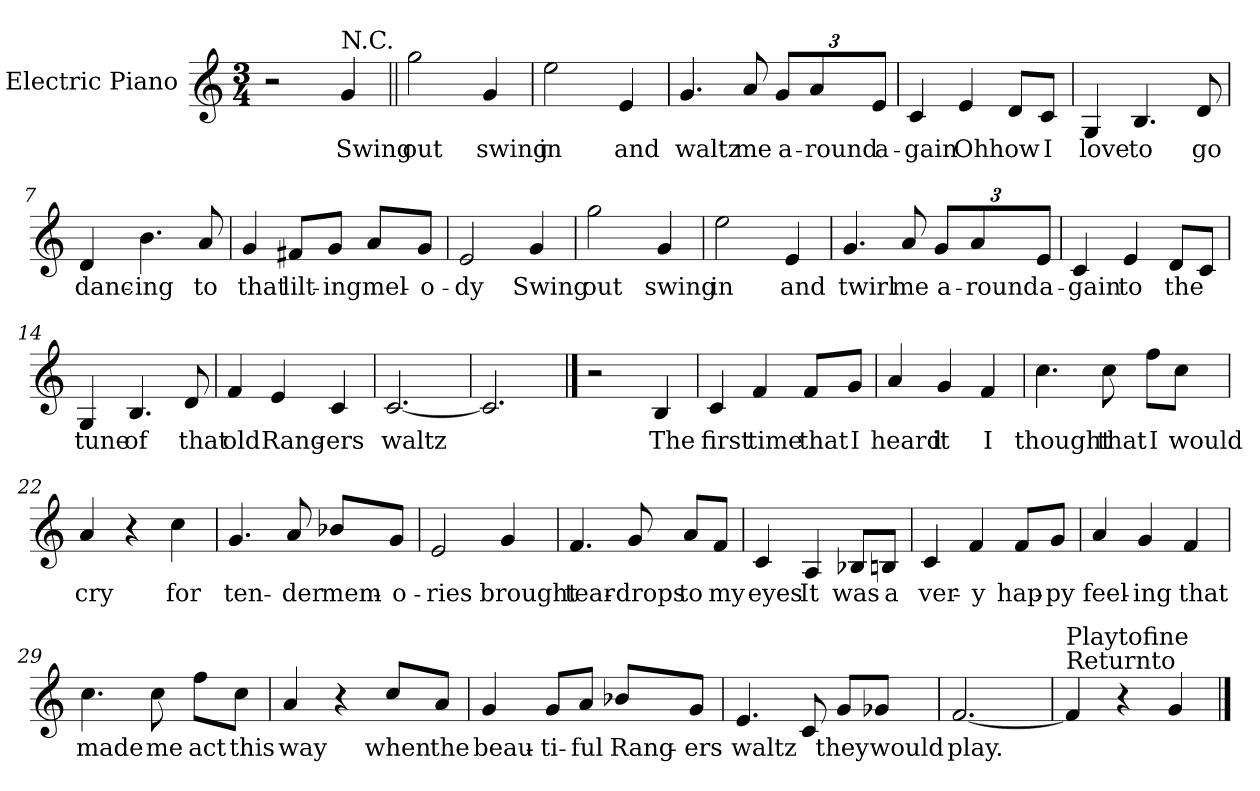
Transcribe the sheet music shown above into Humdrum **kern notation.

**kern	**text
*part1	*part1
*staff1	*staff1
*I"Electric Piano	*
*I'E.Pno	*
*clefG2	*
*k[]	*
*C:	*
*M3/4	*
=1	=1
2r	.
!LO:TX:a:t=N.C.	!
4g/	Swing
=2||	=2||
2gg\	out
4g/	swing
=3	=3
2ee\	in
4e/	and
=4	=4
4.g/	waltz
8a/	me
*Xbrackettup	*
12g/L	a-
12a/	-round
12e/J	a-
=5	=5
4c/	-gain
4e/	Oh
8d/L	how
8c/J	I
!!LO:LB:g=z
=6	=6
4G/	love
4.B/	to
8d/	go
=7	=7
4d/	danc-
4.b\	-ing
8a/	to
=8	=8
4g/	that
8f#X/L	lilt-
8g/J	-ing
8a/L	mel-
8g/J	-o-
=9	=9
2e/	-dy
4g/	Swing
=10	=10
2gg\	out
4g/	swing
=11	=11
2ee\	in
4e/	and
!!LO:LB:g=z
=12	=12
4.g/	twirl
8a/	me
12g/L	a-
12a/	-round
12e/J	a-
=13	=13
4c/	-gain
4e/	to
8d/L	the
8c/J	.
=14	=14
4G/	tune
4.B/	of
8d/	that
=15	=15
4f/	old
4e/	Rang-
4c/	-ers
=16	=16
[2.c/	waltz
=17	=17
2.c/]	.
!!LO:LB:g=z
==18	==18
2r	.
4B/	The
=19	=19
4c/	first
4f/	time
8f/L	that
8g/J	I
=20	=20
4a/	heard
4g/	it
4f/	I
=21	=21
4.cc\	thought
8cc\	that
8ff\L	I
8cc\J	would
=22	=22
4a/	cry
4r	.
4cc\	for
!!LO:LB:g=z
=23	=23
4.g/	ten-
8a/	-der
8b-X/L	mem-
8g/J	-o-
=24	=24
2e/	-ries
4g/	brought
=25	=25
4.f/	tear-
8g/	-drops
8a/L	to
8f/J	my
=26	=26
4c/	eyes
4A/	It
8B-X/L	was
8Bn/J	a
!!LO:LB:g=z
=27	=27
4c/	ver-
4f/	-y
8f/L	hap-
8g/J	-py
=28	=28
4a/	feel-
4g/	-ing
4f/	that
=29	=29
4.cc\	made
8cc\	me
8ff\L	act
8cc\J	this
=30	=30
4a/	way
4r	.
8cc/L	when
8a/J	the
!!LO:LB:g=z
=31	=31
4g/	beau-
8g/L	-ti-
8a/J	-ful
8b-X/L	Rang-
8g/J	-ers
=32	=32
4.e/	waltz
8c/	.
8g/L	they
8g-X/J	would
=33	=33
[2.f/	play.
=34	=34
!LO:TX:a:t=Returnto	!
!LO:TX:a:t=Playtofine	!
4f/]	.
4r	.
4g/	.
==	==
*-	*-
